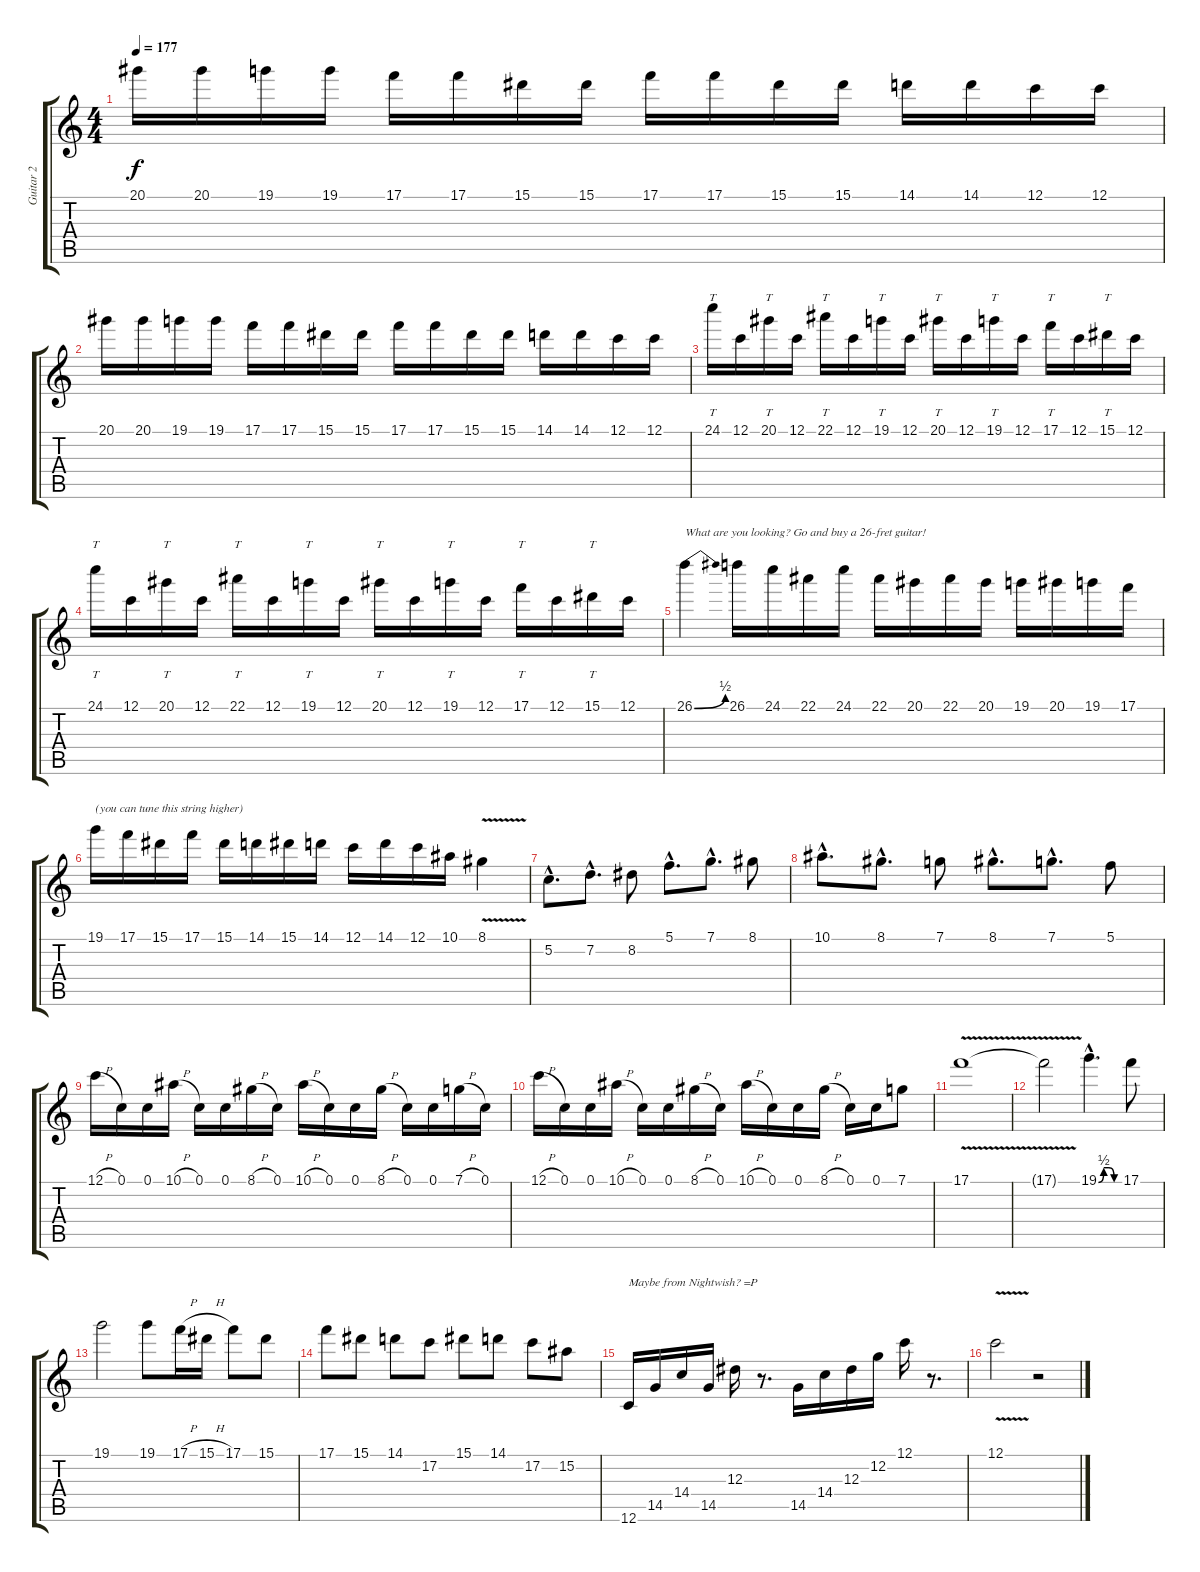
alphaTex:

\track ("Guitar 2" "Guitar 2") {instrument distortionguitar}
\staff {score tabs}
\tuning (C4 G3 Eb3 Bb2 F2 C2) {hide}
\ts (4 4)
\tempo 177
\clef g2
\ks c
20.1.16{dy f} 20.1.16 19.1.16 19.1.16 17.1.16 17.1.16 15.1.16 15.1.16 17.1.16 17.1.16 15.1.16 15.1.16 14.1.16 14.1.16 12.1.16 12.1.16 |
20.1.16 20.1.16 19.1.16 19.1.16 17.1.16 17.1.16 15.1.16 15.1.16 17.1.16 17.1.16 15.1.16 15.1.16 14.1.16 14.1.16 12.1.16 12.1.16 |
24.1.16{tt} 12.1.16 20.1.16{tt} 12.1.16 22.1.16{tt} 12.1.16 19.1.16{tt} 12.1.16 20.1.16{tt} 12.1.16 19.1.16{tt} 12.1.16 17.1.16{tt} 12.1.16 15.1.16{tt} 12.1.16 |
24.1.16{tt} 12.1.16 20.1.16{tt} 12.1.16 22.1.16{tt} 12.1.16 19.1.16{tt} 12.1.16 20.1.16{tt} 12.1.16 19.1.16{tt} 12.1.16 17.1.16{tt} 12.1.16 15.1.16{tt} 12.1.16 |
26.1{be (bend 0 0 60 2)}.4{txt "What are you looking? Go and buy a 26-fret guitar!"} 26.1.16 24.1.16 22.1.16 24.1.16 22.1.16 20.1.16 22.1.16 20.1.16 19.1.16 20.1.16 19.1.16 17.1.16 |
19.1.16{txt "(you can tune this string higher)"} 17.1.16 15.1.16 17.1.16 15.1.16 14.1.16 15.1.16 14.1.16 12.1.16 14.1.16 12.1.16 10.1.16 8.1{v}.4 |
5.2{hac}.8{d} 7.2{hac}.8{d} 8.2.8 5.1{hac}.8{d} 7.1{hac}.8{d} 8.1.8 |
10.1{hac}.8{d} 8.1{hac}.8{d} 7.1.8 8.1{hac}.8{d} 7.1{hac}.8{d} 5.1.8 |
12.1{h}.16 0.1.16 0.1.16 10.1{h}.16 0.1.16 0.1.16 8.1{h}.16 0.1.16 10.1{h}.16 0.1.16 0.1.16 8.1{h}.16 0.1.16 0.1.16 7.1{h}.16 0.1.16 |
12.1{h}.16 0.1.16 0.1.16 10.1{h}.16 0.1.16 0.1.16 8.1{h}.16 0.1.16 10.1{h}.16 0.1.16 0.1.16 8.1{h}.16 0.1.16 0.1.16 7.1.8 |
17.1{v}.1 |
17.1{t}.2 19.1{be (custom 0 0 15 2 30 2 45 0 60 0) hac}.4{d} 17.1.8 |
19.1.2 19.1.8 17.1{h}.16 15.1{h}.16 17.1.8 15.1.8 |
17.1.8 15.1.8 14.1.8 17.2.8 15.1.8 14.1.8 17.2.8 15.2.8 |
12.6.16{txt "Maybe from Nightwish? =P"} 14.5.16 14.4.16 14.5.16 12.3.16 r.8{d} 14.5.16 14.4.16 12.3.16 12.2.16 12.1.16 r.8{d} |
12.1{v}.2 r.2
